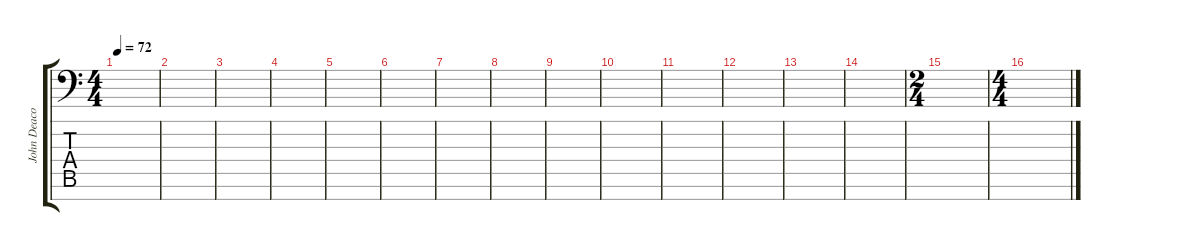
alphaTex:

\track ("John Deacon - Fender Precision" "John Deaco") {instrument overdrivenguitar}
\staff {score tabs}
\tuning (G2 D2 A1 E1 C-1 C-1 C-1) {hide}
\ts (4 4)
\tempo 72
\clef f4
\ks c
|
|
|
|
|
|
|
|
|
|
|
|
|
|
\ts (2 4)
|
\ts (4 4)
